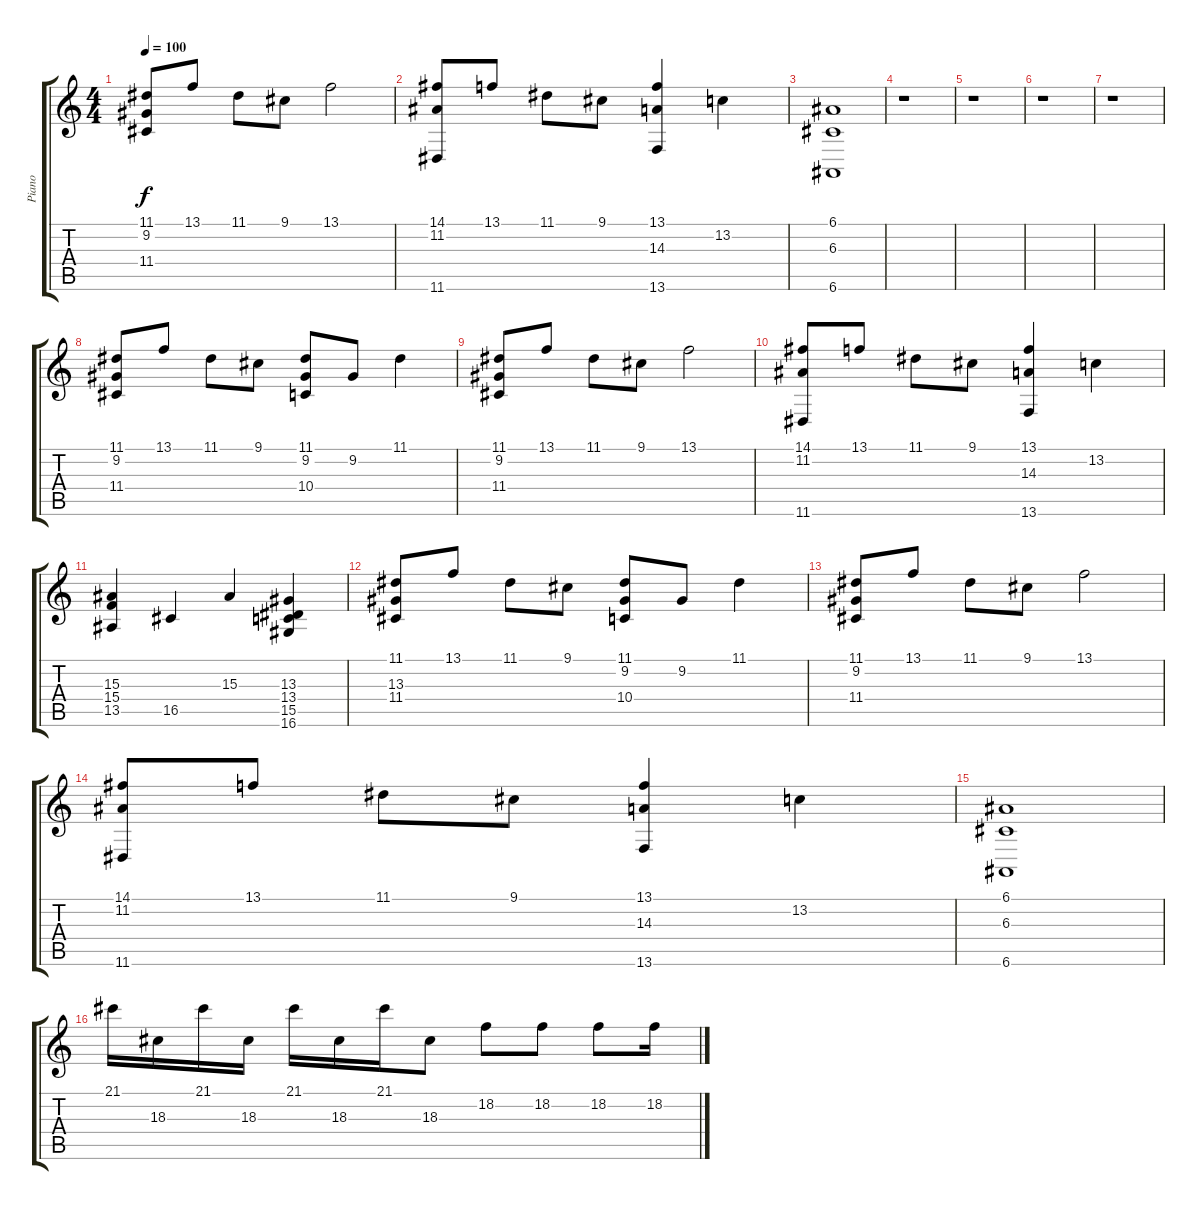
\track ("Piano" "Piano") {instrument acousticgrandpiano}
\staff {score tabs}
\tuning (E4 B3 G3 D3 A2 E2) {hide}
\ts (4 4)
\tempo 100
\clef g2
\ks c
(11.1 9.2 11.4).8{dy f} 13.1.8 11.1.8 9.1.8 13.1.2 |
(14.1 11.2 11.6).8 13.1.8 11.1.8 9.1.8 (13.1 14.3 13.6).4 13.2.4 |
(6.1 6.3 6.6).1 |
r.1 |
r.1 |
r.1 |
r.1 |
(11.1 9.2 11.4).8 13.1.8 11.1.8 9.1.8 (11.1 9.2 10.4).8 9.2.8 11.1.4 |
(11.1 9.2 11.4).8 13.1.8 11.1.8 9.1.8 13.1.2 |
(14.1 11.2 11.6).8 13.1.8 11.1.8 9.1.8 (13.1 14.3 13.6).4 13.2.4 |
(15.3 15.4 13.5).4 16.5.4 15.3.4 (13.3 13.4 15.5 16.6).4 |
(11.1 13.3 11.4).8 13.1.8 11.1.8 9.1.8 (11.1 9.2 10.4).8 9.2.8 11.1.4 |
(11.1 9.2 11.4).8 13.1.8 11.1.8 9.1.8 13.1.2 |
(14.1 11.2 11.6).8 13.1.8 11.1.8 9.1.8 (13.1 14.3 13.6).4 13.2.4 |
(6.1 6.3 6.6).1 |
21.1.16 18.3.16 21.1.16 18.3.16 21.1.16 18.3.16 21.1.16 18.3.8 18.2.8 18.2.8 18.2.8 18.2.16
